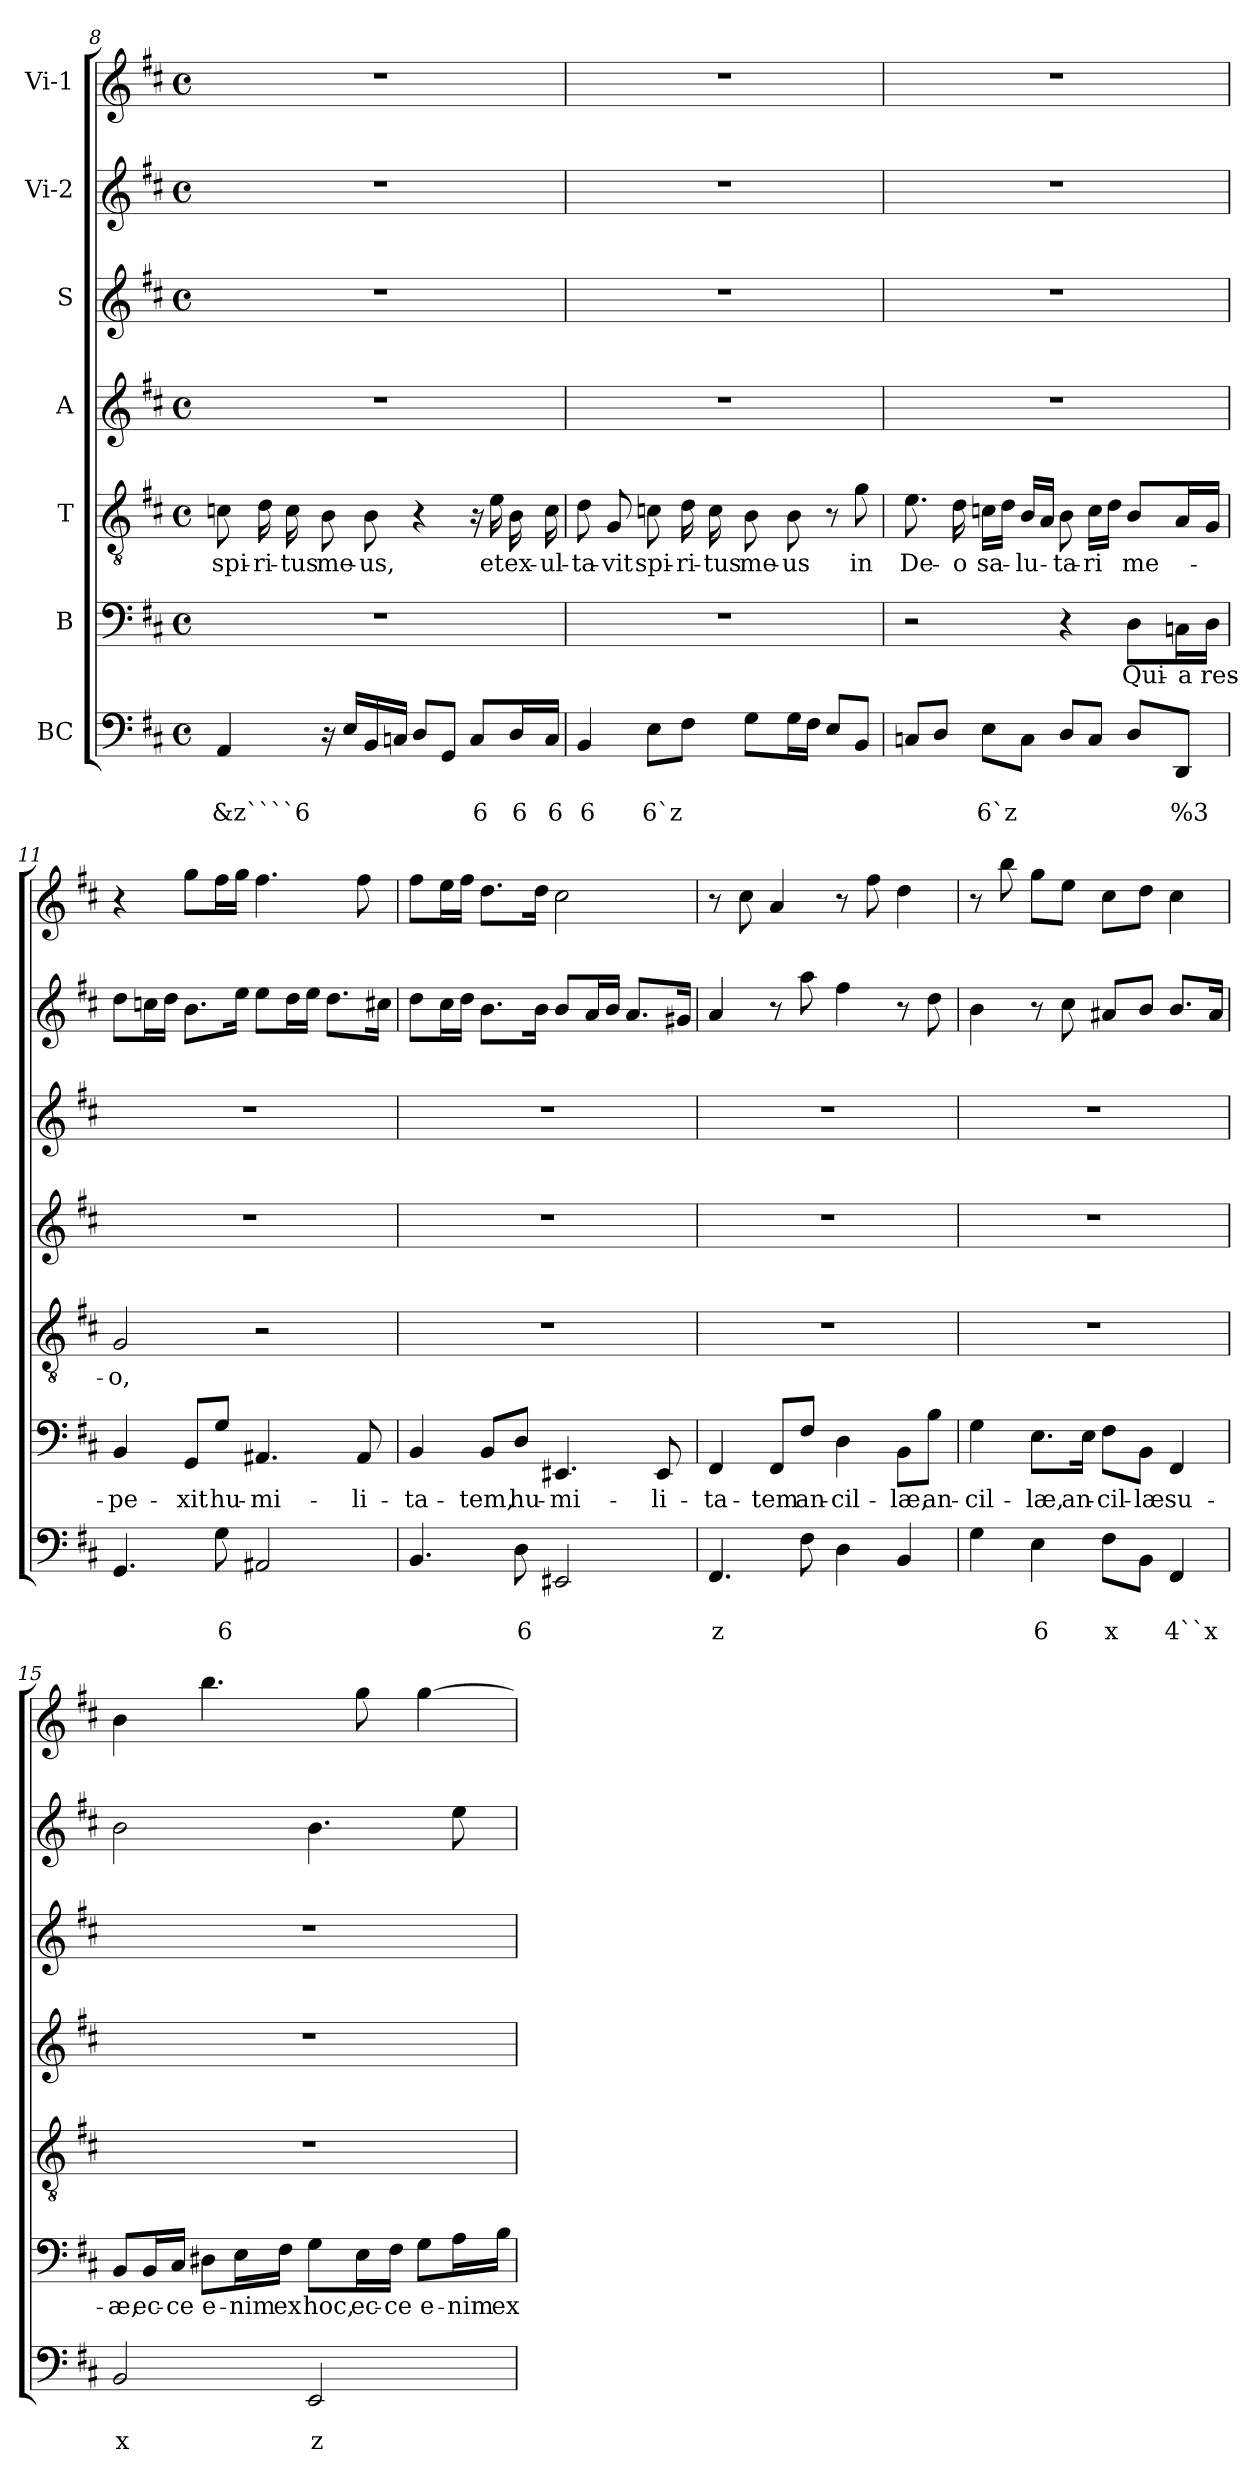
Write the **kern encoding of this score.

**kern	**text	**text	**kern	**text	**kern	**text	**kern	**kern	**kern	**kern
*part7	*part7	*part7	*part6	*part6	*part5	*part5	*part4	*part3	*part2	*part1
*staff7	*staff7	*staff7	*staff6	*staff6	*staff5	*staff5	*staff4	*staff3	*staff2	*staff1
*I"BC	*	*	*I"B	*	*I"T	*	*I"A	*I"S	*I"Vi-2	*I"Vi-1
*clefF4	*	*	*clefF4	*	*clefGv2	*	*clefG2	*clefG2	*clefG2	*clefG2
*k[f#c#]	*	*	*k[f#c#]	*	*k[f#c#]	*	*k[f#c#]	*k[f#c#]	*k[f#c#]	*k[f#c#]
*D:	*	*	*D:	*	*D:	*	*D:	*D:	*D:	*D:
*M4/4	*	*	*M4/4	*	*M4/4	*	*M4/4	*M4/4	*M4/4	*M4/4
*met(c)	*	*	*met(c)	*	*met(c)	*	*met(c)	*met(c)	*met(c)	*met(c)
=8	=8	=8	=8	=8	=8	=8	=8	=8	=8	=8
!	!	!LO:LY:b	!	!	!	!LO:LY:b	!	!	!	!
4AA/	.	&z````6	1r	.	8cn\	spi-	1r	1r	1r	1r
!	!	!	!	!	!	!LO:LY:b	!	!	!	!
.	.	.	.	.	16d\	-ri-	.	.	.	.
!	!	!	!	!	!	!LO:LY:b	!	!	!	!
.	.	.	.	.	16c\	-tus	.	.	.	.
!	!	!	!	!	!	!LO:LY:b	!	!	!	!
16r	.	.	.	.	8B\	me-	.	.	.	.
16E/LL	.	.	.	.	.	.	.	.	.	.
!	!	!	!	!	!	!LO:LY:b	!	!	!	!
16BB/	.	.	.	.	8B\	-us,	.	.	.	.
16Cn/JJ	.	.	.	.	.	.	.	.	.	.
8D/L	.	.	.	.	4r	.	.	.	.	.
8GG/J	.	.	.	.	.	.	.	.	.	.
!	!	!LO:LY:b	!	!	!	!	!	!	!	!
8C/L	.	6	.	.	16r	.	.	.	.	.
!	!	!	!	!	!	!LO:LY:b	!	!	!	!
.	.	.	.	.	16e\	et	.	.	.	.
!	!	!LO:LY:b	!	!	!	!LO:LY:b	!	!	!	!
16D/L	.	6	.	.	16B\	ex-	.	.	.	.
!	!	!LO:LY:b	!	!	!	!LO:LY:b	!	!	!	!
16C/JJ	.	6	.	.	16c\	-ul-	.	.	.	.
=9	=9	=9	=9	=9	=9	=9	=9	=9	=9	=9
!	!	!LO:LY:b	!	!	!	!LO:LY:b	!	!	!	!
4BB/	.	6	1r	.	8d\	-ta-	1r	1r	1r	1r
!	!	!	!	!	!	!LO:LY:b	!	!	!	!
.	.	.	.	.	8G/	-vit	.	.	.	.
!	!	!LO:LY:b	!	!	!	!LO:LY:b	!	!	!	!
8E\L	.	6`z	.	.	8cn\	spi-	.	.	.	.
!	!	!	!	!	!	!LO:LY:b	!	!	!	!
8F#\J	.	.	.	.	16d\	-ri-	.	.	.	.
!	!	!	!	!	!	!LO:LY:b	!	!	!	!
.	.	.	.	.	16c\	-tus	.	.	.	.
!	!	!	!	!	!	!LO:LY:b	!	!	!	!
8G\L	.	.	.	.	8B\	me-	.	.	.	.
!	!	!	!	!	!	!LO:LY:b	!	!	!	!
16G\L	.	.	.	.	8B\	-us	.	.	.	.
16F#\JJ	.	.	.	.	.	.	.	.	.	.
8E/L	.	.	.	.	8r	.	.	.	.	.
!	!	!	!	!	!	!LO:LY:b	!	!	!	!
8BB/J	.	.	.	.	8g\	in	.	.	.	.
!!LO:PB:g=z
=10	=10	=10	=10	=10	=10	=10	=10	=10	=10	=10
!	!	!	!	!	!	!LO:LY:b	!	!	!	!
8Cn/L	.	.	2r	.	8.e\	De-	1r	1r	1r	1r
8D/J	.	.	.	.	.	.	.	.	.	.
!	!	!	!	!	!	!LO:LY:b	!	!	!	!
.	.	.	.	.	16d\	-o	.	.	.	.
!	!	!LO:LY:b	!	!	!	!LO:LY:b	!	!	!	!
8E\L	.	6`z	.	.	16cn\LL	sa-	.	.	.	.
.	.	.	.	.	16d\JJ	.	.	.	.	.
!	!	!	!	!	!	!LO:LY:b	!	!	!	!
8C\J	.	.	.	.	16B/LL	-lu-	.	.	.	.
.	.	.	.	.	16A/JJ	.	.	.	.	.
!	!	!	!	!	!	!LO:LY:b	!	!	!	!
8D/L	.	.	4r	.	8B\	-ta-	.	.	.	.
!	!	!	!	!	!	!LO:LY:b	!	!	!	!
8C/J	.	.	.	.	16c\LL	-ri	.	.	.	.
.	.	.	.	.	16d\JJ	.	.	.	.	.
!	!	!	!	!LO:LY:b	!	!LO:LY:b	!	!	!	!
8D/L	.	.	8D\L	Qui-	8B/L	me-	.	.	.	.
!	!	!LO:LY:b	!	!LO:LY:b	!	!	!	!	!	!
8DD/J	.	%3	16Cn\L	-a	16A/L	.	.	.	.	.
!	!	!	!	!LO:LY:b	!	!	!	!	!	!
.	.	.	16D\JJ	res-	16G/JJ	.	.	.	.	.
=11	=11	=11	=11	=11	=11	=11	=11	=11	=11	=11
!	!	!	!	!LO:LY:b	!	!LO:LY:b	!	!	!	!
4.GG/	.	.	4BB/	-pe-	2G/	-o,	1r	1r	8dd\L	4r
.	.	.	.	.	.	.	.	.	16ccn\L	.
.	.	.	.	.	.	.	.	.	16dd\JJ	.
!	!	!	!	!LO:LY:b	!	!	!	!	!	!
.	.	.	8GG/L	-xit	.	.	.	.	8.b\L	8gg\L
!	!	!LO:LY:b	!	!LO:LY:b	!	!	!	!	!	!
8G\	.	6	8G/J	hu-	.	.	.	.	.	16ff#\L
.	.	.	.	.	.	.	.	.	16ee\Jk	16gg\JJ
!	!	!	!	!LO:LY:b	!	!	!	!	!	!
2AA#X/	.	.	4.AA#X/	-mi-	2r	.	.	.	8ee\L	4.ff#\
.	.	.	.	.	.	.	.	.	16dd\L	.
.	.	.	.	.	.	.	.	.	16ee\JJ	.
.	.	.	.	.	.	.	.	.	8.dd\L	.
!	!	!	!	!LO:LY:b	!	!	!	!	!	!
.	.	.	8AA#/	-li-	.	.	.	.	.	8ff#\
.	.	.	.	.	.	.	.	.	16cc#X\Jk	.
=12	=12	=12	=12	=12	=12	=12	=12	=12	=12	=12
!	!	!	!	!LO:LY:b	!	!	!	!	!	!
4.BB/	.	.	4BB/	-ta-	1r	.	1r	1r	8dd\L	8ff#\L
.	.	.	.	.	.	.	.	.	16cc#\L	16ee\L
.	.	.	.	.	.	.	.	.	16dd\JJ	16ff#\JJ
!	!	!	!	!LO:LY:b	!	!	!	!	!	!
.	.	.	8BB/L	-tem,	.	.	.	.	8.b\L	8.dd\L
!	!	!LO:LY:b	!	!LO:LY:b	!	!	!	!	!	!
8D\	.	6	8D/J	hu-	.	.	.	.	.	.
.	.	.	.	.	.	.	.	.	16b\Jk	16dd\Jk
!	!	!	!	!LO:LY:b	!	!	!	!	!	!
2EE#X/	.	.	4.EE#X/	-mi-	.	.	.	.	8b/L	2cc#\
.	.	.	.	.	.	.	.	.	16a/L	.
.	.	.	.	.	.	.	.	.	16b/JJ	.
.	.	.	.	.	.	.	.	.	8.a/L	.
!	!	!	!	!LO:LY:b	!	!	!	!	!	!
.	.	.	8EE#/	-li-	.	.	.	.	.	.
.	.	.	.	.	.	.	.	.	16g#X/Jk	.
=13	=13	=13	=13	=13	=13	=13	=13	=13	=13	=13
!	!	!LO:LY:b	!	!LO:LY:b	!	!	!	!	!	!
4.FF#/	.	z	4FF#/	-ta-	1r	.	1r	1r	4a/	8r
.	.	.	.	.	.	.	.	.	.	8cc#\
!	!	!	!	!LO:LY:b	!	!	!	!	!	!
.	.	.	8FF#/L	-tem	.	.	.	.	8r	4a/
!	!	!	!	!LO:LY:b	!	!	!	!	!	!
8F#\	.	.	8F#/J	an-	.	.	.	.	8aa\	.
!	!	!	!	!LO:LY:b	!	!	!	!	!	!
4D\	.	.	4D\	-cil-	.	.	.	.	4ff#\	8r
.	.	.	.	.	.	.	.	.	.	8ff#\
!	!	!	!	!LO:LY:b	!	!	!	!	!	!
4BB/	.	.	8BB\L	-læ,	.	.	.	.	8r	4dd\
!	!	!	!	!LO:LY:b	!	!	!	!	!	!
.	.	.	8B\J	an-	.	.	.	.	8dd\	.
!!LO:LB:g=z
=14	=14	=14	=14	=14	=14	=14	=14	=14	=14	=14
!	!	!	!	!LO:LY:b	!	!	!	!	!	!
4G\	.	.	4G\	-cil-	1r	.	1r	1r	4b\	8r
.	.	.	.	.	.	.	.	.	.	8bb\
!	!	!LO:LY:b	!	!LO:LY:b	!	!	!	!	!	!
4E\	.	6	8.E\L	-læ,	.	.	.	.	8r	8gg\L
.	.	.	.	.	.	.	.	.	8cc#\	8ee\J
!	!	!	!	!LO:LY:b	!	!	!	!	!	!
.	.	.	16E\Jk	an-	.	.	.	.	.	.
!	!	!LO:LY:b	!	!LO:LY:b	!	!	!	!	!	!
8F#\L	.	x	8F#\L	-cil-	.	.	.	.	8a#X/L	8cc#\L
!	!	!	!	!LO:LY:b	!	!	!	!	!	!
8BB\J	.	.	8BB\J	-læ	.	.	.	.	8b/J	8dd\J
!	!	!LO:LY:b	!	!LO:LY:b	!	!	!	!	!	!
4FF#/	.	4``x	4FF#/	su-	.	.	.	.	8.b/L	4cc#\
.	.	.	.	.	.	.	.	.	16a#/Jk	.
=15	=15	=15	=15	=15	=15	=15	=15	=15	=15	=15
!	!	!LO:LY:b	!	!LO:LY:b	!	!	!	!	!	!
2BB/	.	x	8BB/L	-æ,	1r	.	1r	1r	2b\	4b\
!	!	!	!	!LO:LY:b	!	!	!	!	!	!
.	.	.	16BB/L	ec-	.	.	.	.	.	.
!	!	!	!	!LO:LY:b	!	!	!	!	!	!
.	.	.	16C#/JJ	-ce	.	.	.	.	.	.
!	!	!	!	!LO:LY:b	!	!	!	!	!	!
.	.	.	8D#X\L	e-	.	.	.	.	.	4.bb\
!	!	!	!	!LO:LY:b	!	!	!	!	!	!
.	.	.	16E\L	-nim	.	.	.	.	.	.
!	!	!	!	!LO:LY:b	!	!	!	!	!	!
.	.	.	16F#\JJ	ex	.	.	.	.	.	.
!	!	!LO:LY:b	!	!LO:LY:b	!	!	!	!	!	!
2EE/	.	z	8G\L	hoc,	.	.	.	.	4.b\	.
!	!	!	!	!LO:LY:b	!	!	!	!	!	!
.	.	.	16E\L	ec-	.	.	.	.	.	8gg\
!	!	!	!	!LO:LY:b	!	!	!	!	!	!
.	.	.	16F#\JJ	-ce	.	.	.	.	.	.
!	!	!	!	!LO:LY:b	!	!	!	!	!	!
.	.	.	8G\L	e-	.	.	.	.	.	[4gg\
!	!	!	!	!LO:LY:b	!	!	!	!	!	!
.	.	.	16A\L	-nim	.	.	.	.	8ee\	.
!	!	!	!	!LO:LY:b	!	!	!	!	!	!
.	.	.	16B\JJ	ex	.	.	.	.	.	.
=	=	=	=	=	=	=	=	=	=	=
*-	*-	*-	*-	*-	*-	*-	*-	*-	*-	*-
